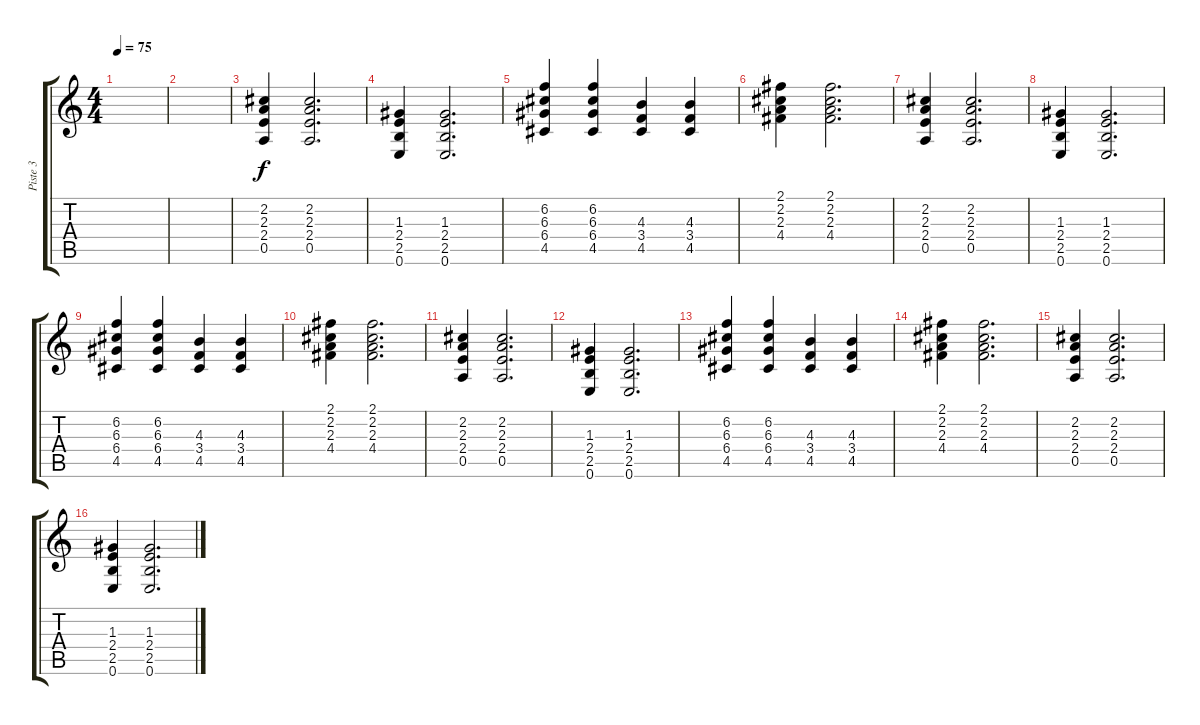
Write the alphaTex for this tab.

\track ("Piste 3" "Piste 3") {instrument overdrivenguitar}
\staff {score tabs}
\tuning (E4 B3 G3 D3 A2 E2) {hide}
\ts (4 4)
\tempo 75
\clef g2
\ks c
|
|
(2.2 2.3 2.4 0.5).4 (2.2 2.3 2.4 0.5).2{d} |
(1.3 2.4 2.5 0.6).4 (1.3 2.4 2.5 0.6).2{d} |
(6.2 6.3 6.4 4.5).4 (6.2 6.3 6.4 4.5).4 (4.3 3.4 4.5).4 (4.3 3.4 4.5).4 |
(2.1 2.2 2.3 4.4).4 (2.1 2.2 2.3 4.4).2{d} |
(2.2 2.3 2.4 0.5).4 (2.2 2.3 2.4 0.5).2{d} |
(1.3 2.4 2.5 0.6).4 (1.3 2.4 2.5 0.6).2{d} |
(6.2 6.3 6.4 4.5).4 (6.2 6.3 6.4 4.5).4 (4.3 3.4 4.5).4 (4.3 3.4 4.5).4 |
(2.1 2.2 2.3 4.4).4 (2.1 2.2 2.3 4.4).2{d} |
(2.2 2.3 2.4 0.5).4 (2.2 2.3 2.4 0.5).2{d} |
(1.3 2.4 2.5 0.6).4 (1.3 2.4 2.5 0.6).2{d} |
(6.2 6.3 6.4 4.5).4 (6.2 6.3 6.4 4.5).4 (4.3 3.4 4.5).4 (4.3 3.4 4.5).4 |
(2.1 2.2 2.3 4.4).4 (2.1 2.2 2.3 4.4).2{d} |
(2.2 2.3 2.4 0.5).4 (2.2 2.3 2.4 0.5).2{d} |
(1.3 2.4 2.5 0.6).4 (1.3 2.4 2.5 0.6).2{d}
